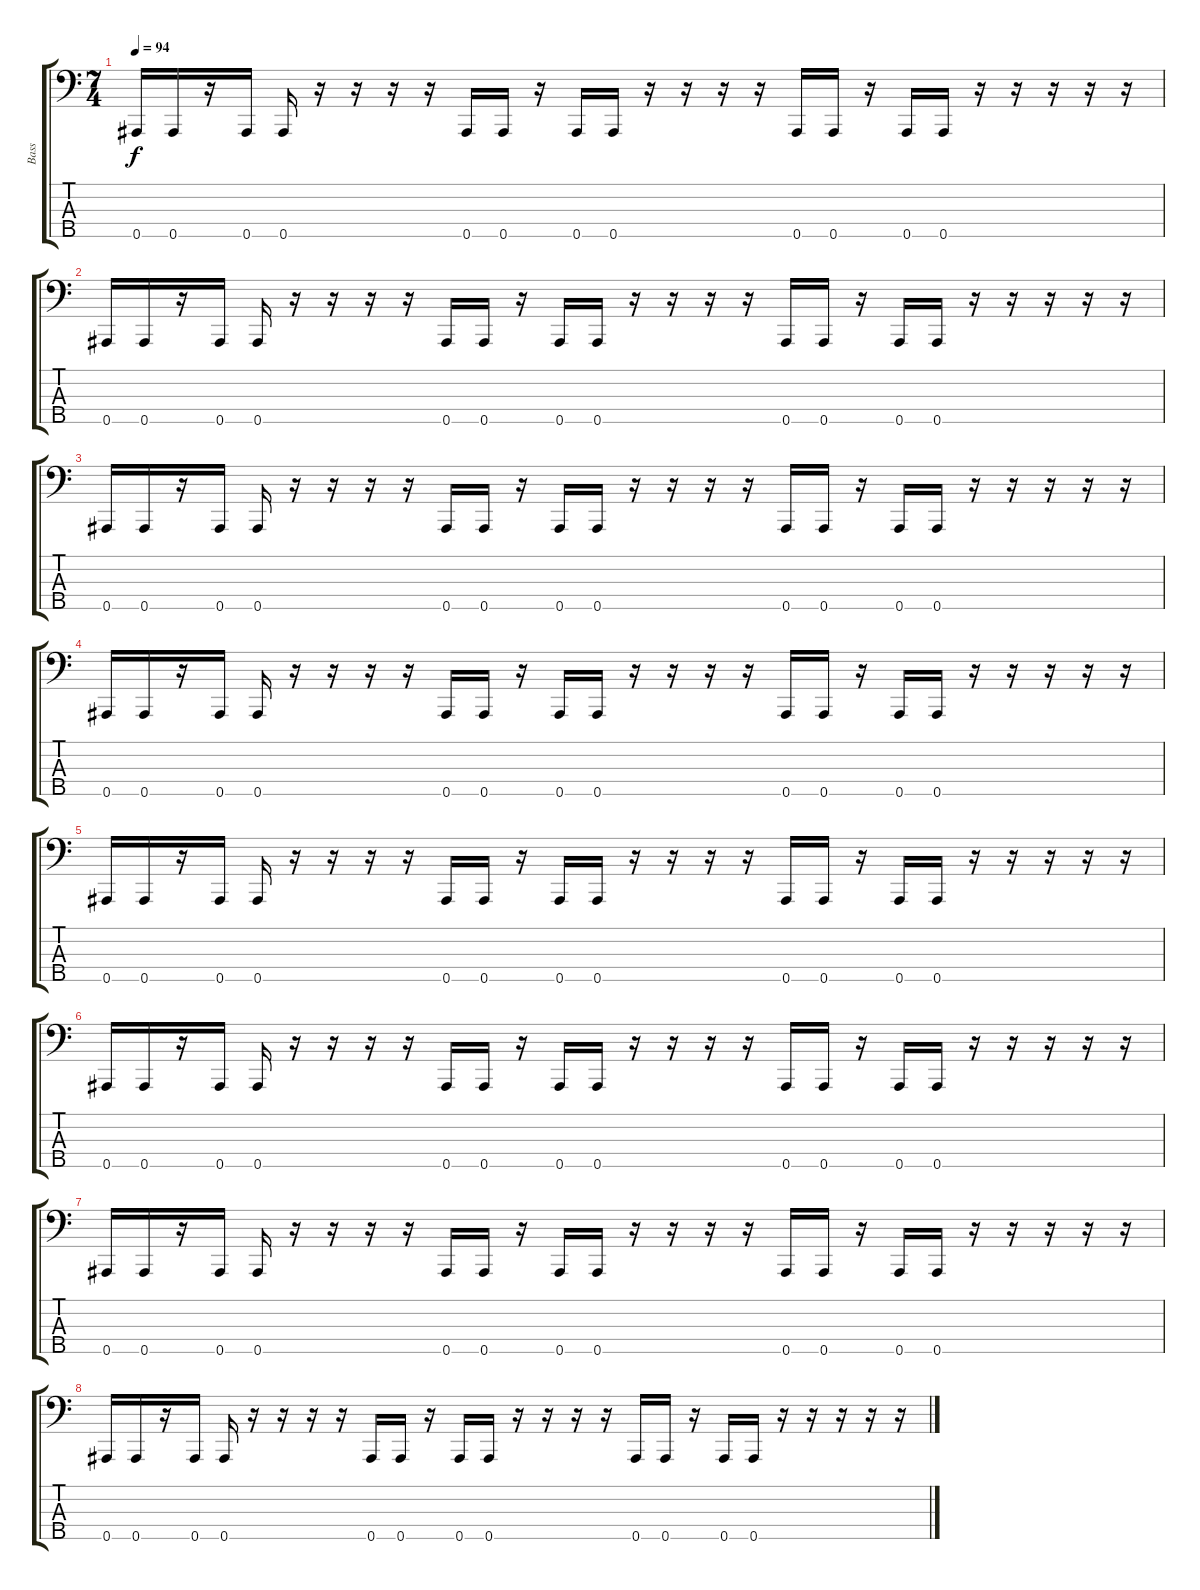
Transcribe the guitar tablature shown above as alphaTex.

\track ("Bass" "Bass") {instrument electricbassfinger}
\staff {score tabs}
\tuning (Gb2 Db2 Ab1 Eb1 Bb0) {hide}
\ts (7 4)
\tempo 94
\clef f4
\ks c
0.5.16{dy f volume 11} 0.5.16 r.16 0.5.16 0.5.16 r.16 r.16 r.16 r.16 0.5.16 0.5.16 r.16 0.5.16 0.5.16 r.16 r.16 r.16 r.16 0.5.16 0.5.16 r.16 0.5.16 0.5.16 r.16 r.16 r.16 r.16 r.16 |
0.5.16 0.5.16 r.16 0.5.16 0.5.16 r.16 r.16 r.16 r.16 0.5.16 0.5.16 r.16 0.5.16 0.5.16 r.16 r.16 r.16 r.16 0.5.16 0.5.16 r.16 0.5.16 0.5.16 r.16 r.16 r.16 r.16 r.16 |
0.5.16{volume 9} 0.5.16 r.16 0.5.16 0.5.16 r.16 r.16 r.16 r.16 0.5.16 0.5.16 r.16 0.5.16 0.5.16 r.16 r.16 r.16 r.16 0.5.16 0.5.16 r.16 0.5.16 0.5.16 r.16 r.16 r.16 r.16 r.16 |
0.5.16 0.5.16 r.16 0.5.16 0.5.16 r.16 r.16 r.16 r.16 0.5.16 0.5.16 r.16 0.5.16 0.5.16 r.16 r.16 r.16 r.16 0.5.16 0.5.16 r.16 0.5.16 0.5.16 r.16 r.16 r.16 r.16 r.16 |
0.5.16{volume 7} 0.5.16 r.16 0.5.16 0.5.16 r.16 r.16 r.16 r.16 0.5.16 0.5.16 r.16 0.5.16 0.5.16 r.16 r.16 r.16 r.16 0.5.16 0.5.16 r.16 0.5.16 0.5.16 r.16 r.16 r.16 r.16 r.16 |
0.5.16 0.5.16 r.16 0.5.16 0.5.16 r.16 r.16 r.16 r.16 0.5.16 0.5.16 r.16 0.5.16 0.5.16 r.16 r.16 r.16 r.16 0.5.16 0.5.16 r.16 0.5.16 0.5.16 r.16 r.16 r.16 r.16 r.16 |
0.5.16{volume 3} 0.5.16 r.16 0.5.16 0.5.16 r.16 r.16 r.16 r.16 0.5.16 0.5.16 r.16 0.5.16 0.5.16 r.16 r.16 r.16 r.16 0.5.16 0.5.16 r.16 0.5.16 0.5.16 r.16 r.16 r.16 r.16 r.16 |
0.5.16 0.5.16 r.16 0.5.16 0.5.16 r.16 r.16 r.16 r.16 0.5.16 0.5.16 r.16 0.5.16 0.5.16 r.16 r.16 r.16 r.16 0.5.16 0.5.16 r.16 0.5.16 0.5.16 r.16 r.16 r.16 r.16 r.16
